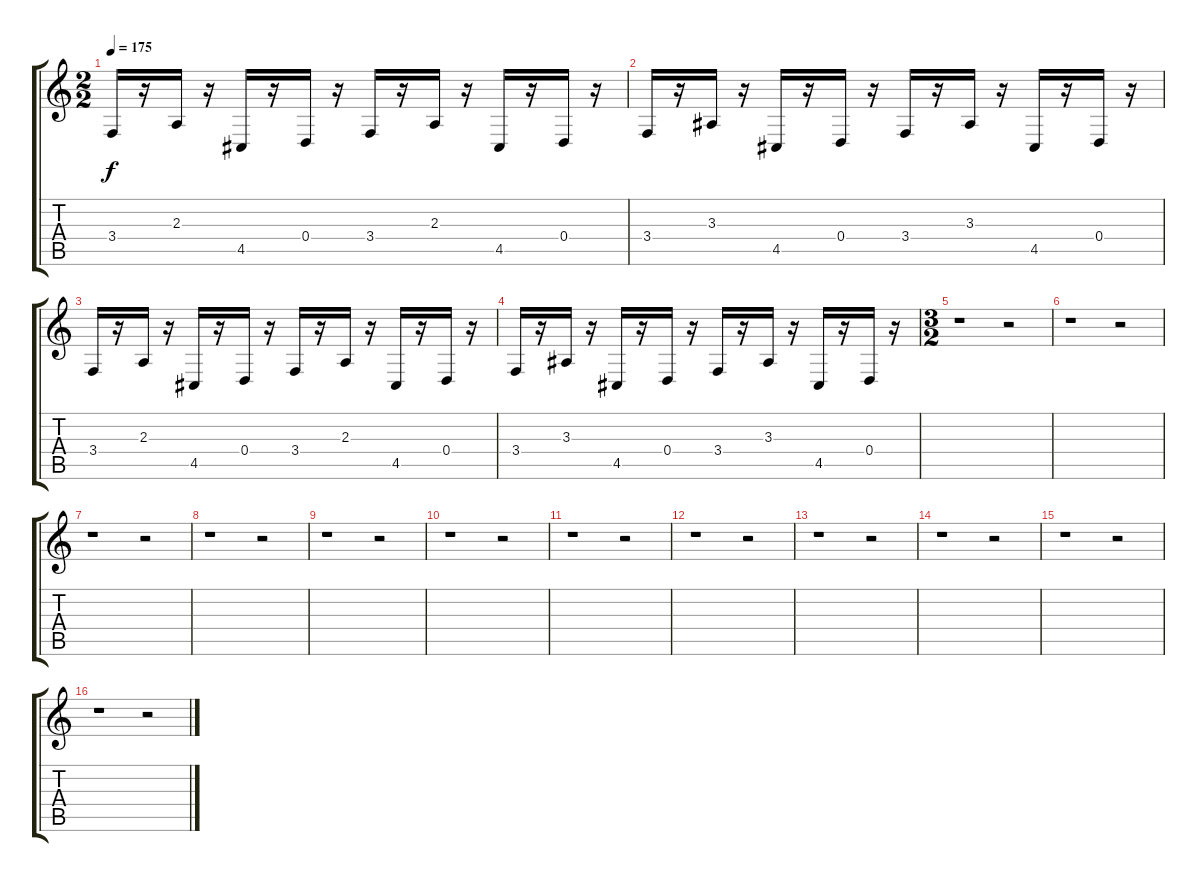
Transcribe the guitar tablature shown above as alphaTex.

\track "" {instrument bassoon}
\staff {score tabs}
\tuning (E4 B3 G3 D3 A2 E2) {hide}
\ts (2 2)
\tempo 175
\clef g2
\ks c
3.4.16{dy f} r.16 2.3.16 r.16 4.5.16 r.16 0.4.16 r.16 3.4.16 r.16 2.3.16 r.16 4.5.16 r.16 0.4.16 r.16 |
3.4.16 r.16 3.3.16 r.16 4.5.16 r.16 0.4.16 r.16 3.4.16 r.16 3.3.16 r.16 4.5.16 r.16 0.4.16 r.16 |
3.4.16 r.16 2.3.16 r.16 4.5.16 r.16 0.4.16 r.16 3.4.16 r.16 2.3.16 r.16 4.5.16 r.16 0.4.16 r.16 |
3.4.16 r.16 3.3.16 r.16 4.5.16 r.16 0.4.16 r.16 3.4.16 r.16 3.3.16 r.16 4.5.16 r.16 0.4.16 r.16 |
\ts (3 2)
r.1 r.2 |
r.1 r.2 |
r.1 r.2 |
r.1 r.2 |
r.1 r.2 |
r.1 r.2 |
r.1 r.2 |
r.1 r.2 |
r.1 r.2 |
r.1 r.2 |
r.1 r.2 |
r.1 r.2
